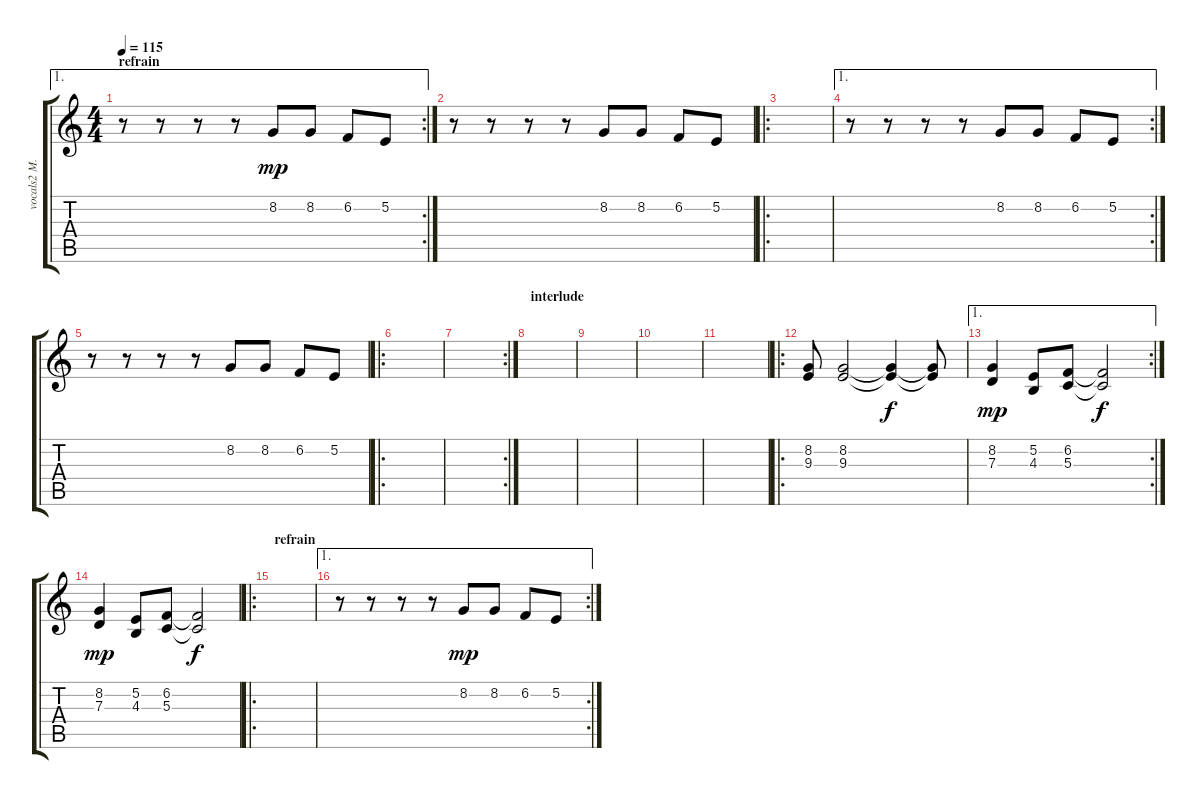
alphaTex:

\track ("vocals2 M. Hoppus" "vocals2 M.") {instrument oboe}
\staff {score tabs}
\tuning (E4 B3 G3 D3 A2 E2) {hide}
\ae 1
\rc 2
\ts (4 4)
\section ("" "refrain")
\tempo 115
\clef g2
\ks c
r.8{dy f} r.8 r.8 r.8 8.2.8{dy mp} 8.2.8 6.2.8 5.2.8 |
r.8 r.8 r.8 r.8 8.2.8 8.2.8 6.2.8 5.2.8 |
\ro
|
\ae 1
\rc 2
r.8 r.8 r.8 r.8 8.2.8 8.2.8 6.2.8 5.2.8 |
r.8 r.8 r.8 r.8 8.2.8 8.2.8 6.2.8 5.2.8 |
\ro
|
\rc 2
|
\section ("" "interlude")
|
|
|
|
\ro
(8.2 9.3).8 (8.2 9.3).2 (8.2{t} 9.3{t}).4{dy f} (8.2{t} 9.3{t}).8 |
\ae 1
\rc 2
(8.2 7.3).4{dy mp} (5.2 4.3).8 (6.2 5.3).8 (6.2{t} 5.3{t}).2{dy f} |
(8.2 7.3).4{dy mp} (5.2 4.3).8 (6.2 5.3).8 (6.2{t} 5.3{t}).2{dy f} |
\ro
\section ("" "refrain")
|
\ae 1
\rc 2
r.8 r.8 r.8 r.8 8.2.8{dy mp} 8.2.8 6.2.8 5.2.8
